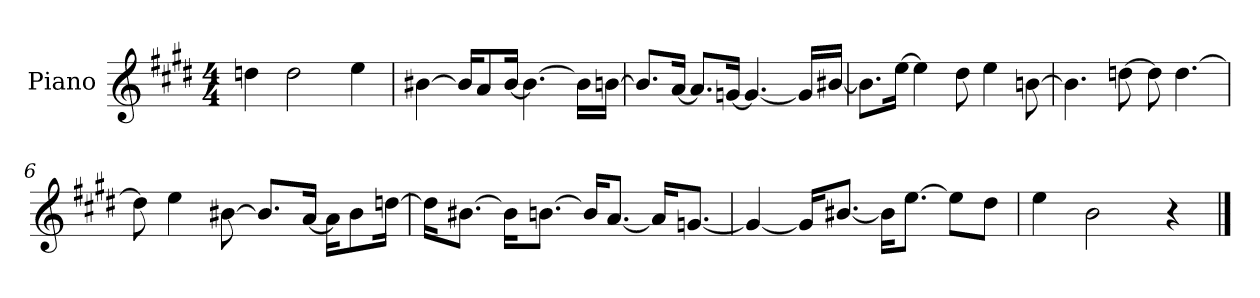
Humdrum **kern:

**kern
*part1
*staff1
*I"Piano
*I'P-no
*clefG2
*k[f#c#g#d#]
*M4/4
*MM90
=1
4ddn\
2dd\
4ee\
=2
[4b#X\
16b#/KL]
8a/
[16b#/Jk
4.b#\_
16b#\LL]
[16bn\JJ
=3
8.b/L]
[16a/Jk
8.a/L]
[16gn/Jk
4.g/_
16g/LL]
[16b#X/JJ
=4
8.b#\L]
[16ee\Jk
4ee\]
8dd#\
4ee\
[8bn\
=5
4.b\]
[8ddn\
8dd\]
[4.dd\
!!LO:LB:g=z
=6
8dd\]
4ee\
[8b#X\
8.b#/L]
[16a/Jk
16a\KL]
8b#\
[16ddn\Jk
=7
16dd\KL]
[8.b#X\J
16b#\KL]
[8.bn\J
16b/KL]
[8.a/J
16a/KL]
[8.gn/J
=8
4g/_
16g/KL]
[8.b#X/J
16b#\KL]
[8.ee\J
8ee\L]
8dd#\J
=9
4ee\
2b\
4r
==
*-
